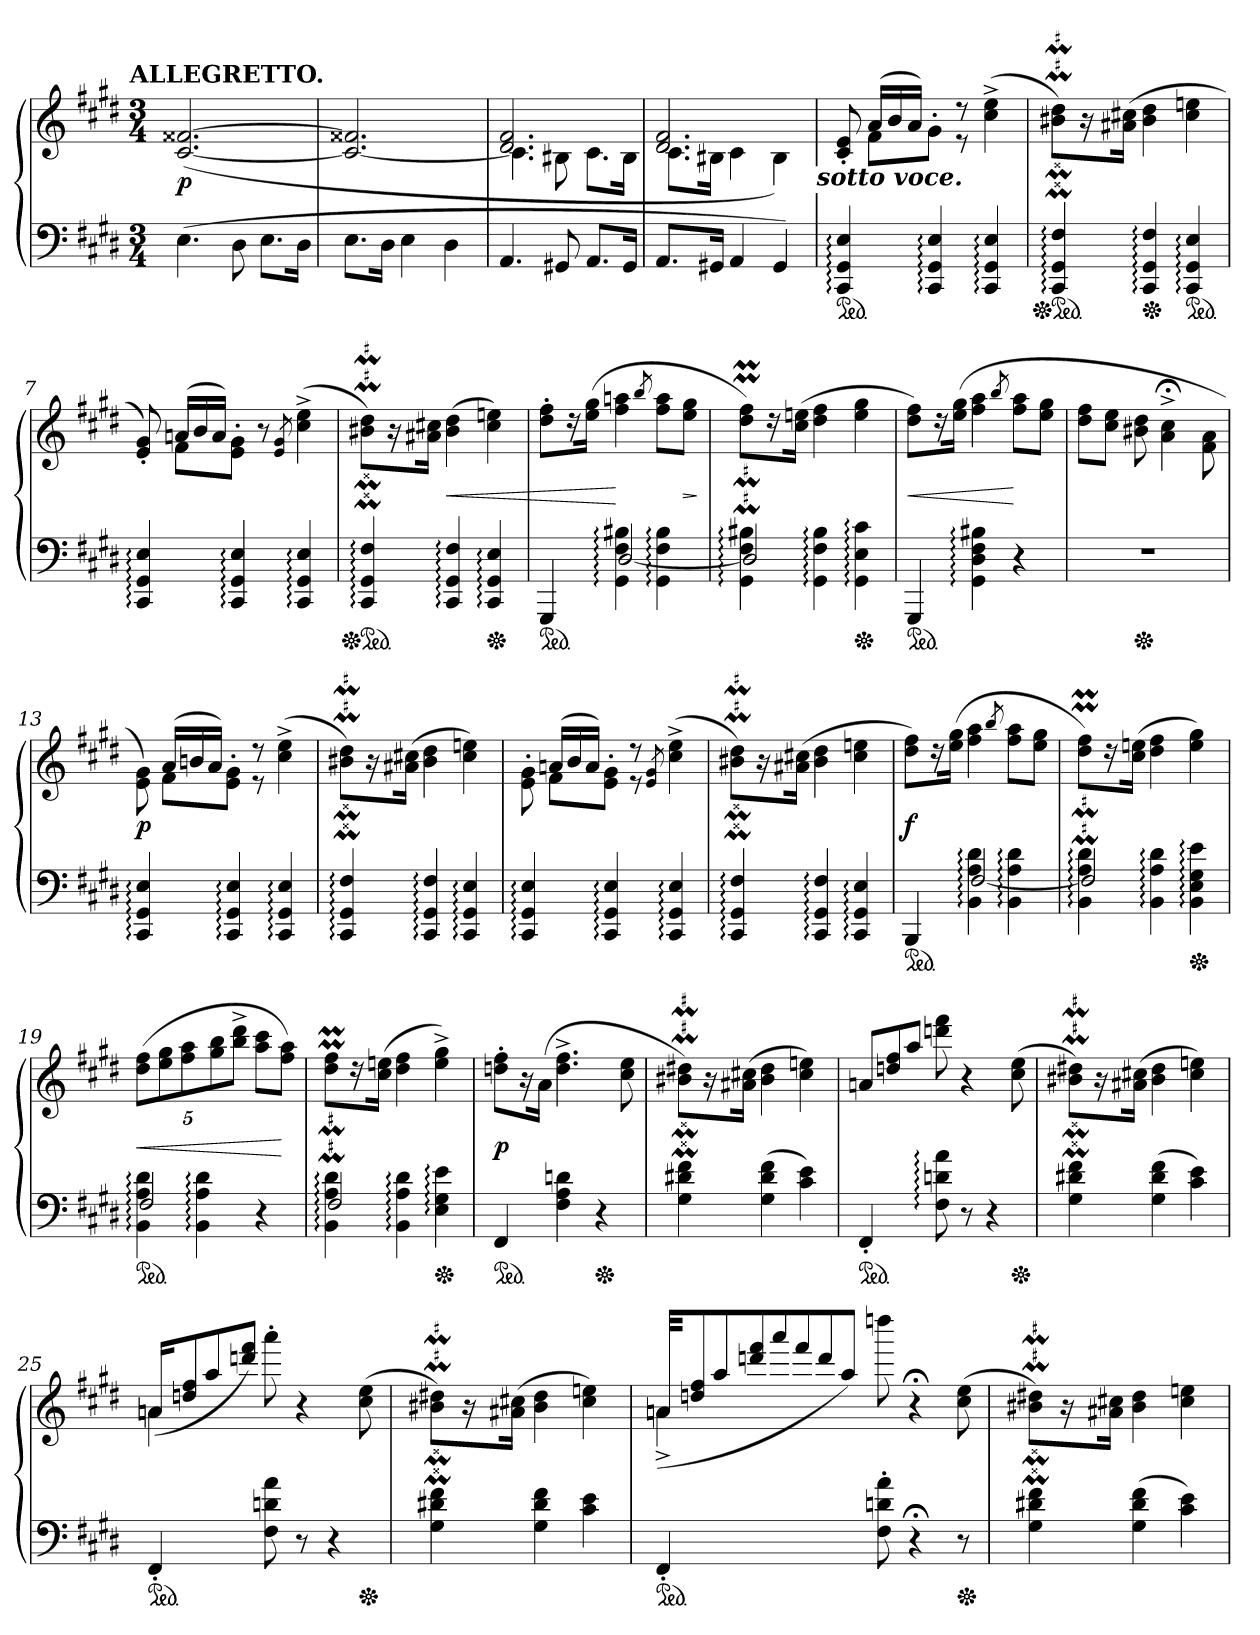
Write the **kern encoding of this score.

**kern	**kern	**dynam
*part1	*part1	*part1
*staff2	*staff1	*staff1/2
*clefF4	*clefG2	*
*k[f#c#g#d#]	*k[f#c#g#d#]	*
*c#:	*c#:	*
!!LO:TX:omd:t=ALLEGRETTO.
*M3/4	*M3/4	*
=1	=1	=1
(>4.E	(>[2.c# [2.f##X	p
8D#	.	.
8.EL	.	.
16D#Jk	.	.
=2	=2	=2
8.EL	2.c#_ 2.f##X]	.
16D#Jk	.	.
4E	.	.
4D#	.	.
=3	=3	=3
*	*^	*
4.AA	2.d# 2.f#	4.c#]	.
8GG#X	.	8B#X	.
8.AAL	.	8.c#L	.
16GG#Jk	.	16B#Jk	.
=4	=4	=4	=4
8.AAL	2.d# 2.f#	8.c#L	.
16GG#XJk	.	16B#XJk	.
4AA	.	4c#	.
4GG#)	.	4B#)	.
!	!	!LO:TX:b:Bi:t=sotto voce.	!
=5	=5	=5	=5
*ped	*	*	*
4CC#: 4GG#: 4E:	8c#'< 8e'<	8ryy	.
*	*Xtuplet	*	*
.	(24aLL	8f#L	.
.	24b	.	.
.	24aJJ)	.	.
4CC#: 4GG#: 4E:	8ryy	8eyy'> 8g#'>J	.
.	8r	8r	.
4CC#: 4GG#: 4E:	(4cc#^> 4ee^>	4ryy	.
*	*v	*v	*
=6	=6	=6
*Xped	*	*
*ped	*	*
4CC#: 4GG#: 4F#:	8b#XM 8dd#ML)	.
.	16r	.
.	(16a#X 16cc#Jk	.
*Xped	*	*
4CC#: 4GG#: 4F#:	4b# 4dd#	.
*ped	*	*
4CC#: 4GG#: 4E:	4cc# 4ee	.
=7	=7	=7
*	*^	*
4CC#: 4GG#: 4E:	8e'> 8g#'>)	8ryy	.
.	(>24anLL	8f#L	.
.	24b	.	.
.	24aJJ)	.	.
4CC#: 4GG#: 4E:	8ryy	8e' 8g#'J	.
.	8r	8ryy	.
.	8qe 8qg#	.	.
4CC#: 4GG#: 4E:	(4cc#^> 4ee^>	4ryy	.
*	*v	*v	*
=8	=8	=8
*Xped	*	*
*ped	*	*
4CC#: 4GG#: 4F#:	8b#XM 8dd#ML)	.
.	16r	.
.	16a#X 16cc#Jk	.
4CC#: 4GG#: 4F#:	(4b# 4dd#	<
*Xped	*	*
4CC#: 4GG#: 4E:	4cc# 4ee)	.
=9	=9	=9
*^	*	*
*ped	*	*	*
4GGG#/	4ryy	8dd#'> 8ff#'>L	.
.	.	16r	.
.	.	(16ee 16gg#Jk	.
4GG#:\ 4F#:\ 4B#X:\	[2D#/	4ff# 4aan	[
.	.	8qbb/	.
4GG#:\ 4F#:\ 4B#:\	.	8ff# 8aaL	.
.	.	8ee 8gg#J	>
*v	*v	*	*
.	.	]
=10	=10	=10
*^	*	*
4GG#:\ 4F#:\ 4B#X:\	2D#/]	8dd#M 8ff#ML)	.
.	.	16r	.
.	.	(16cc# 16eeJk	.
4GG#:\ 4F#:\ 4B#:\	.	4dd# 4ff#	.
*Xped	*	*	*
4GG#:\ 4E:\ 4c#:\	4ryy	4ee 4gg#	.
*v	*v	*	*
=11	=11	=11
*ped	*	*
4GGG#	8dd# 8ff#L)	<
.	16r	.
.	(>16ee 16gg#Jk	.
4GG#: 4D#: 4F#: 4B#X:	4ff# 4aa	.
.	8qbb/	.
4r	8ff# 8aaL	[
.	8ee 8gg#J	.
=12	=12	=12
2.r	8dd# 8ff#L	.
.	8cc# 8eeJ	.
*Xped	*	*
.	8b#X 8dd#	.
.	4a;<^< 4cc#;<^<	.
.	8f#\ 8a\	.
=13	=13	=13
*	*^	*
4CC#: 4GG#: 4E:	8e\ 8g#\)	8ryy	p
.	(>24aLL	8f#L	.
.	24bn	.	.
.	24aJJ)	.	.
4CC#: 4GG#: 4E:	8ryy	8e'> 8g#'>J	.
.	8r	8r	.
4CC#: 4GG#: 4E:	(4cc#^> 4ee^>	4ryy	.
*	*v	*v	*
=14	=14	=14
4CC#: 4GG#: 4F#:	8b#XM 8dd#ML)	.
.	16r	.
.	(16a#X 16cc#Jk	.
4CC#: 4GG#: 4F#:	4b# 4dd#	.
4CC#: 4GG#: 4E:	4cc# 4ee)	.
=15	=15	=15
*	*^	*
4CC#: 4GG#: 4E:	8e'>\ 8g#'>\	8ryy	.
.	(>24anLL	8f#L	.
.	24b	.	.
.	24aJJ)	.	.
4CC#: 4GG#: 4E:	8ryy	8e'> 8g#'>J	.
.	8r	8r	.
.	8qe 8qg#	.	.
4CC#: 4GG#: 4E:	(4cc#^> 4ee^>	4ryy	.
*	*v	*v	*
=16	=16	=16
4CC#: 4GG#: 4F#:	8b#XM 8dd#ML)	.
.	16r	.
.	(16a#X 16cc#Jk	.
4CC#: 4GG#: 4F#:	4b# 4dd#	.
4CC#: 4GG#: 4E:	4cc# 4ee	.
=17	=17	=17
*^	*	*
*ped	*	*	*
4BBB	4ryy	8dd# 8ff#L)	f
.	.	16r	.
.	.	(16ee 16gg#Jk	.
4BB:\ 4A:\ 4d#:\	[2F#/	4ff# 4aa	.
.	.	8qbb/	.
4BB:\ 4A:\ 4d#:\	.	8ff# 8aaL	.
.	.	8ee 8gg#J	.
=18	=18	=18	=18
4BB:\ 4A:\ 4d#:\	2F#/]	8dd#M 8ff#ML)	.
.	.	16r	.
.	.	(16cc# 16eeJk	.
4BB:\ 4A:\ 4d#:\	.	4dd# 4ff#	.
*Xped	*	*	*
4BB: 4E: 4G#: 4e:	4ryy	4ee 4gg#)	.
=19	=19	=19	=19
*	*	*tuplet	*
*ped	*	*	*
4BB:\ 4A:\ 4d#:\	2F#/	(10dd# 10ff#L	<
.	.	10ee 10gg#	.
.	.	10ff# 10aa	.
4BB:\ 4A:\ 4d#:\	.	.	.
.	.	10gg# 10bb	.
.	.	10bb^> 10ddd#^>J	.
4r	4ryy	8aa 8ccc#L	.
.	.	8ff# 8aaJ)	[
=20	=20	=20	=20
4BB:\ 4A:\ 4d#:\	2F#/	8dd#M 8ff#ML	.
.	.	16r	.
.	.	(16cc# 16eeJk	.
4BB:\ 4A:\ 4d#:\	.	4dd# 4ff#	.
*Xped	*	*	*
4E:\ 4G#:\ 4e:\	4ryy	4ee^< 4gg#^<)	.
*v	*v	*	*
=21	=21	=21
*ped	*	*
4FF#	8ddn' 8ff#'L	p
.	16r	.
.	(16aJk	.
4F# 4A 4dn	4.dd^< 4.ff#^<	.
*Xped	*	*
4r	.	.
.	8cc# 8ee	.
=22	=22	=22
4G# 4d#X 4f#	8b#XM 8dd#XML)	.
.	16r	.
.	(16a#X 16cc#Jk	.
(4G# 4d# 4f#	4b# 4dd#	.
4c# 4e)	4cc# 4ee)	.
=23	=23	=23
*	*Xtuplet	*
*ped	*	*
4FF#'	12anL	.
.	12ddn!/ 12ff#!/	.
.	12aa!/J	.
8F#: 8dn: 8a:	8dddn 8fff#	.
8r	4r	.
4r	.	.
*Xped	*	*
.	(8cc# 8ee	.
=24	=24	=24
4G# 4d#X 4f#	8b#XM 8dd#XML)	.
.	16r	.
.	(16a#X 16cc#Jk	.
(4G# 4d# 4f#	4b# 4dd#	.
4c# 4e)	4cc# 4ee)	.
=25	=25	=25
!	!LO:N:vis=8	!
*	*^	*
*ped	*	*	*
4FF#'<	16an/L	(<4an\	.
!	!LO:N:vis=8	!	!
.	16ddn!/ 16ff#!/	.	.
!	!LO:N:vis=8	!	!
.	16aa!/	.	.
!	!LO:N:vis=8	!	!
.	16dddn!/ 16fff#!/J)	.	.
8F# 8dn 8a	8aaa'>	2ryy	.
8r	4r	.	.
4r	.	.	.
*Xped	*	*	*
.	(8cc# 8ee	.	.
*	*v	*v	*
=26	=26	=26
4G# 4d#X 4f#	8b#XM 8dd#XML)	.
.	16r	.
.	(16a#X 16cc#Jk	.
4G# 4d# 4f#	4b# 4dd#	.
4c# 4e	4cc# 4ee)	.
=27	=27	=27
!	!LO:N:vis=8	!
*	*^	*
*ped	*	*	*
4FF#'<	32anL	(<4an^>\	.
!	!LO:N:vis=8	!	!
.	32ddn!/ 32ff#!/	.	.
!	!LO:N:vis=8	!	!
.	32aa!/	.	.
!	!LO:N:vis=8	!	!
.	32dddn!/ 32fff#!/	.	.
!	!LO:N:vis=8	!	!
.	32aaa!/	.	.
!	!LO:N:vis=8	!	!
.	32fff#!/	.	.
!	!LO:N:vis=8	!	!
.	32ddd!/	.	.
!	!LO:N:vis=8	!	!
.	32aa!/J)	.	.
8F#'> 8dn'> 8a'>	8ddddn	2ryy	.
4r;<	4r;<	.	.
*Xped	*	*	*
8r	(8cc# 8ee	.	.
*	*v	*v	*
=28	=28	=28
4G# 4d#X 4f#	8b#XM 8dd#XML)	.
.	16r	.
.	16a#X 16cc#Jk	.
(4G# 4d# 4f#	4b# 4dd#	.
4c# 4e)	4cc# 4ee	.
=	=	=
*-	*-	*-
